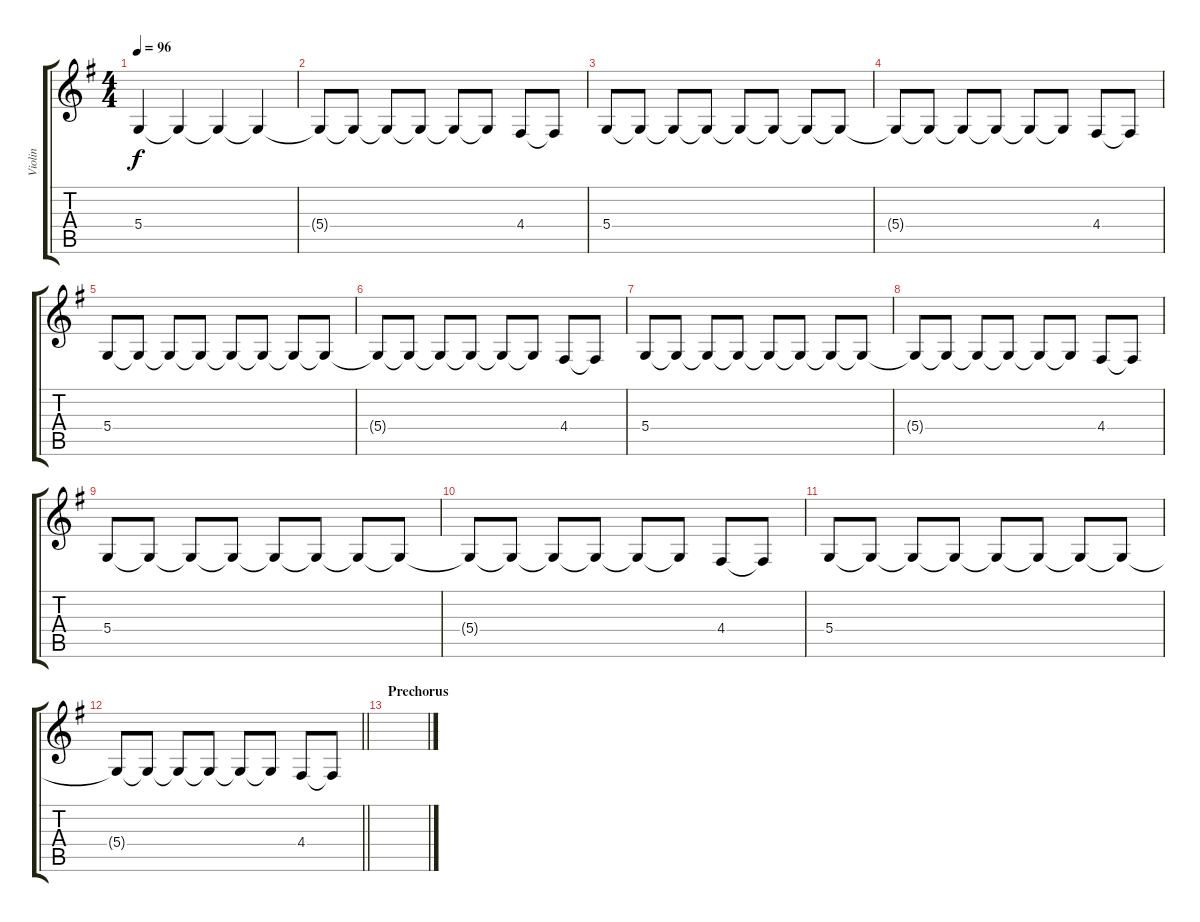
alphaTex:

\track ("Violin" "Violin") {instrument violin}
\staff {score tabs}
\tuning (E4 B3 G3 D3 A2 E2) {hide}
\ts (4 4)
\tempo 96
\clef g2
\ks g
5.4.4{dy f} 5.4{t}.4 5.4{t}.4 5.4{t}.4 |
5.4{t}.8 5.4{t}.8 5.4{t}.8 5.4{t}.8 5.4{t}.8 5.4{t}.8 4.4.8 4.4{t}.8 |
5.4.8 5.4{t}.8 5.4{t}.8 5.4{t}.8 5.4{t}.8 5.4{t}.8 5.4{t}.8 5.4{t}.8 |
5.4{t}.8 5.4{t}.8 5.4{t}.8 5.4{t}.8 5.4{t}.8 5.4{t}.8 4.4.8 4.4{t}.8 |
5.4.8 5.4{t}.8 5.4{t}.8 5.4{t}.8 5.4{t}.8 5.4{t}.8 5.4{t}.8 5.4{t}.8 |
5.4{t}.8 5.4{t}.8 5.4{t}.8 5.4{t}.8 5.4{t}.8 5.4{t}.8 4.4.8 4.4{t}.8 |
5.4.8 5.4{t}.8 5.4{t}.8 5.4{t}.8 5.4{t}.8 5.4{t}.8 5.4{t}.8 5.4{t}.8 |
5.4{t}.8 5.4{t}.8 5.4{t}.8 5.4{t}.8 5.4{t}.8 5.4{t}.8 4.4.8 4.4{t}.8 |
5.4.8 5.4{t}.8 5.4{t}.8 5.4{t}.8 5.4{t}.8 5.4{t}.8 5.4{t}.8 5.4{t}.8 |
5.4{t}.8 5.4{t}.8 5.4{t}.8 5.4{t}.8 5.4{t}.8 5.4{t}.8 4.4.8 4.4{t}.8 |
5.4.8 5.4{t}.8 5.4{t}.8 5.4{t}.8 5.4{t}.8 5.4{t}.8 5.4{t}.8 5.4{t}.8 |
\barLineRight lightlight
5.4{t}.8 5.4{t}.8 5.4{t}.8 5.4{t}.8 5.4{t}.8 5.4{t}.8 4.4.8 4.4{t}.8 |
\section ("" "Prechorus")
